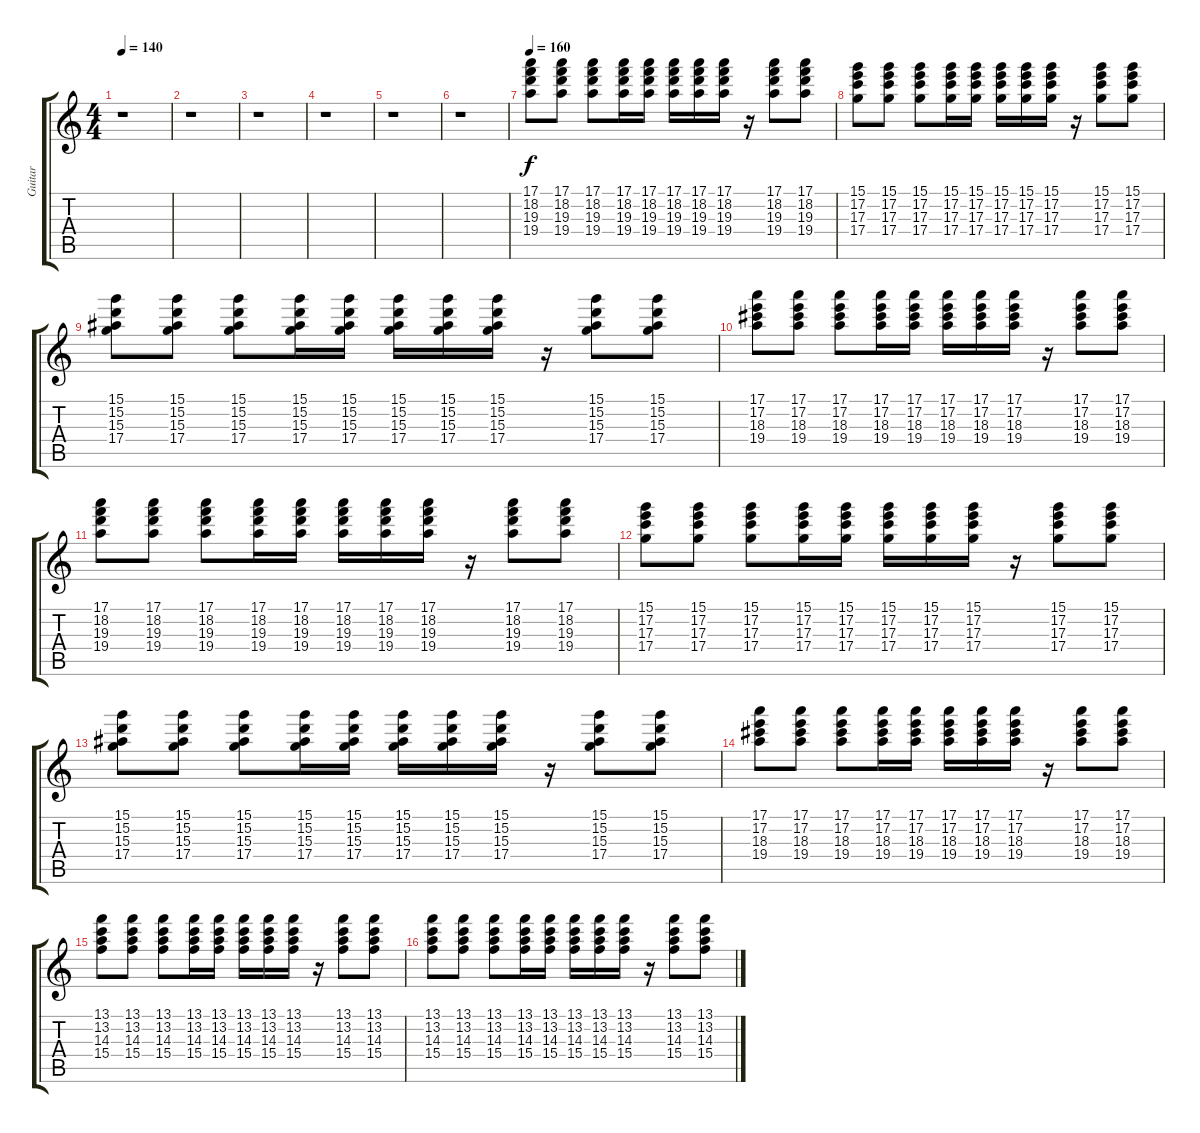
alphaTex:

\track ("Guitar" "Guitar") {instrument acousticguitarsteel}
\staff {score tabs}
\tuning (E4 B3 G3 D3 A2 E2) {hide}
\ts (4 4)
\tempo 140
\clef g2
\ks c
r.1{dy f} |
r.1 |
r.1 |
r.1 |
r.1 |
r.1 |
\tempo 160
(17.1 18.2 19.3 19.4).8 (17.1 18.2 19.3 19.4).8 (17.1 18.2 19.3 19.4).8 (17.1 18.2 19.3 19.4).16 (17.1 18.2 19.3 19.4).16 (17.1 18.2 19.3 19.4).16 (17.1 18.2 19.3 19.4).16 (17.1 18.2 19.3 19.4).16 r.16 (17.1 18.2 19.3 19.4).8 (17.1 18.2 19.3 19.4).8 |
(15.1 17.2 17.3 17.4).8 (15.1 17.2 17.3 17.4).8 (15.1 17.2 17.3 17.4).8 (15.1 17.2 17.3 17.4).16 (15.1 17.2 17.3 17.4).16 (15.1 17.2 17.3 17.4).16 (15.1 17.2 17.3 17.4).16 (15.1 17.2 17.3 17.4).16 r.16 (15.1 17.2 17.3 17.4).8 (15.1 17.2 17.3 17.4).8 |
(15.1 15.2 15.3 17.4).8 (15.1 15.2 15.3 17.4).8 (15.1 15.2 15.3 17.4).8 (15.1 15.2 15.3 17.4).16 (15.1 15.2 15.3 17.4).16 (15.1 15.2 15.3 17.4).16 (15.1 15.2 15.3 17.4).16 (15.1 15.2 15.3 17.4).16 r.16 (15.1 15.2 15.3 17.4).8 (15.1 15.2 15.3 17.4).8 |
(17.1 17.2 18.3 19.4).8 (17.1 17.2 18.3 19.4).8 (17.1 17.2 18.3 19.4).8 (17.1 17.2 18.3 19.4).16 (17.1 17.2 18.3 19.4).16 (17.1 17.2 18.3 19.4).16 (17.1 17.2 18.3 19.4).16 (17.1 17.2 18.3 19.4).16 r.16 (17.1 17.2 18.3 19.4).8 (17.1 17.2 18.3 19.4).8 |
(17.1 18.2 19.3 19.4).8 (17.1 18.2 19.3 19.4).8 (17.1 18.2 19.3 19.4).8 (17.1 18.2 19.3 19.4).16 (17.1 18.2 19.3 19.4).16 (17.1 18.2 19.3 19.4).16 (17.1 18.2 19.3 19.4).16 (17.1 18.2 19.3 19.4).16 r.16 (17.1 18.2 19.3 19.4).8 (17.1 18.2 19.3 19.4).8 |
(15.1 17.2 17.3 17.4).8 (15.1 17.2 17.3 17.4).8 (15.1 17.2 17.3 17.4).8 (15.1 17.2 17.3 17.4).16 (15.1 17.2 17.3 17.4).16 (15.1 17.2 17.3 17.4).16 (15.1 17.2 17.3 17.4).16 (15.1 17.2 17.3 17.4).16 r.16 (15.1 17.2 17.3 17.4).8 (15.1 17.2 17.3 17.4).8 |
(15.1 15.2 15.3 17.4).8 (15.1 15.2 15.3 17.4).8 (15.1 15.2 15.3 17.4).8 (15.1 15.2 15.3 17.4).16 (15.1 15.2 15.3 17.4).16 (15.1 15.2 15.3 17.4).16 (15.1 15.2 15.3 17.4).16 (15.1 15.2 15.3 17.4).16 r.16 (15.1 15.2 15.3 17.4).8 (15.1 15.2 15.3 17.4).8 |
(17.1 17.2 18.3 19.4).8 (17.1 17.2 18.3 19.4).8 (17.1 17.2 18.3 19.4).8 (17.1 17.2 18.3 19.4).16 (17.1 17.2 18.3 19.4).16 (17.1 17.2 18.3 19.4).16 (17.1 17.2 18.3 19.4).16 (17.1 17.2 18.3 19.4).16 r.16 (17.1 17.2 18.3 19.4).8 (17.1 17.2 18.3 19.4).8 |
(13.1 13.2 14.3 15.4).8 (13.1 13.2 14.3 15.4).8 (13.1 13.2 14.3 15.4).8 (13.1 13.2 14.3 15.4).16 (13.1 13.2 14.3 15.4).16 (13.1 13.2 14.3 15.4).16 (13.1 13.2 14.3 15.4).16 (13.1 13.2 14.3 15.4).16 r.16 (13.1 13.2 14.3 15.4).8 (13.1 13.2 14.3 15.4).8 |
(13.1 13.2 14.3 15.4).8 (13.1 13.2 14.3 15.4).8 (13.1 13.2 14.3 15.4).8 (13.1 13.2 14.3 15.4).16 (13.1 13.2 14.3 15.4).16 (13.1 13.2 14.3 15.4).16 (13.1 13.2 14.3 15.4).16 (13.1 13.2 14.3 15.4).16 r.16 (13.1 13.2 14.3 15.4).8 (13.1 13.2 14.3 15.4).8
